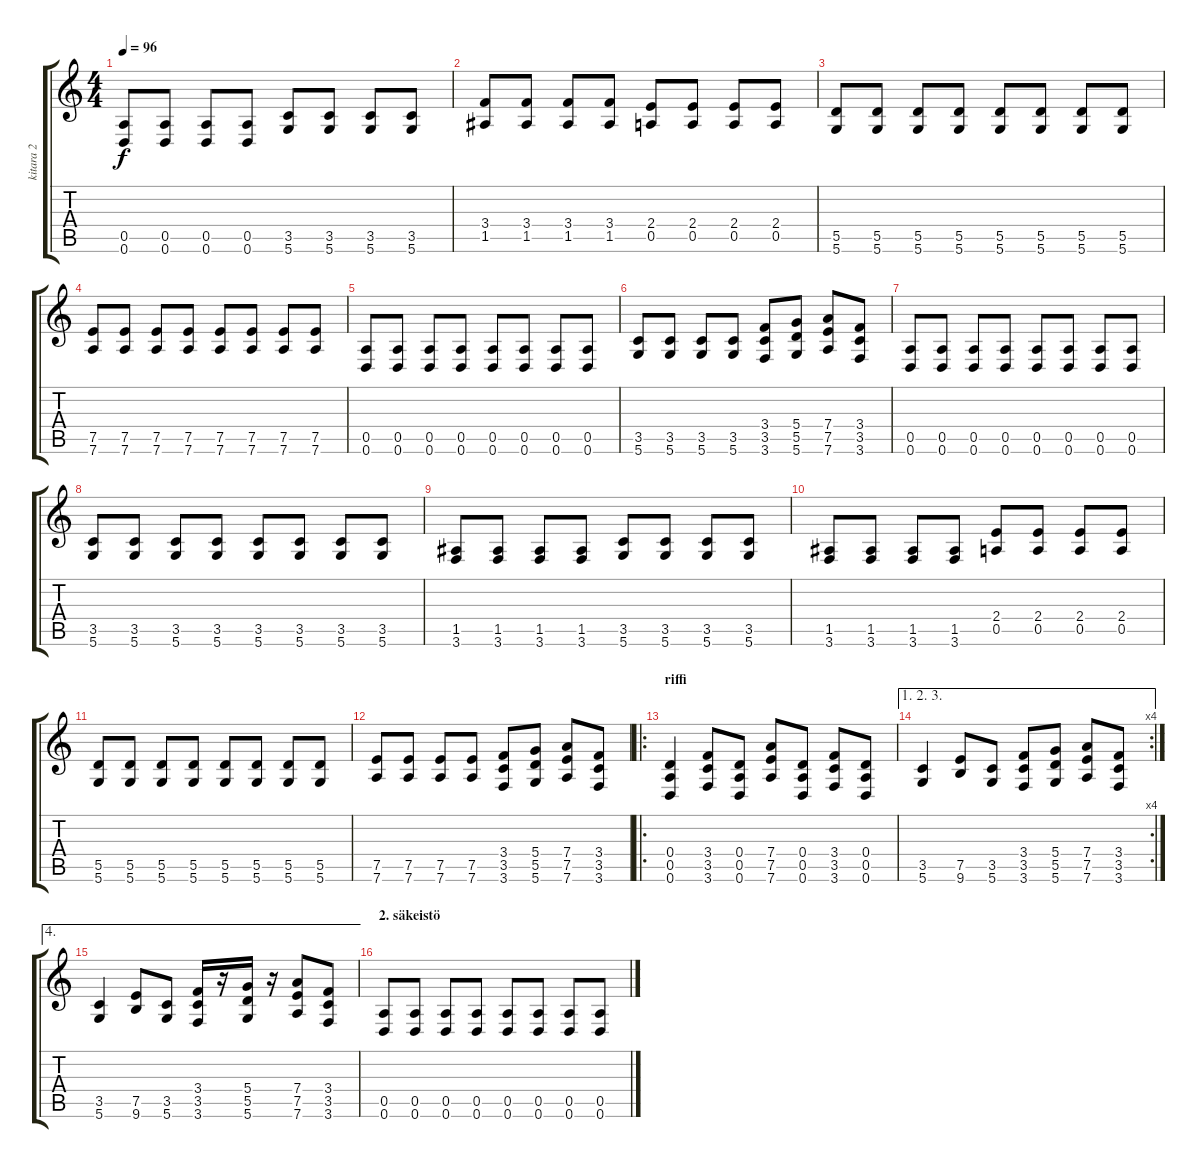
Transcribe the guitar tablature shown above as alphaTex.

\track ("kitara 2" "kitara 2") {instrument acousticguitarsteel}
\staff {score tabs}
\tuning (E4 B3 G3 D3 A2 D2) {hide}
\ts (4 4)
\tempo 96
\clef g2
\ks c
(0.5 0.6).8{dy f} (0.5 0.6).8 (0.5 0.6).8 (0.5 0.6).8 (3.5 5.6).8 (3.5 5.6).8 (3.5 5.6).8 (3.5 5.6).8 |
(3.4 1.5).8 (3.4 1.5).8 (3.4 1.5).8 (3.4 1.5).8 (2.4 0.5).8 (2.4 0.5).8 (2.4 0.5).8 (2.4 0.5).8 |
(5.5 5.6).8 (5.5 5.6).8 (5.5 5.6).8 (5.5 5.6).8 (5.5 5.6).8 (5.5 5.6).8 (5.5 5.6).8 (5.5 5.6).8 |
(7.5 7.6).8 (7.5 7.6).8 (7.5 7.6).8 (7.5 7.6).8 (7.5 7.6).8 (7.5 7.6).8 (7.5 7.6).8 (7.5 7.6).8 |
(0.5 0.6).8 (0.5 0.6).8 (0.5 0.6).8 (0.5 0.6).8 (0.5 0.6).8 (0.5 0.6).8 (0.5 0.6).8 (0.5 0.6).8 |
(3.5 5.6).8 (3.5 5.6).8 (3.5 5.6).8 (3.5 5.6).8 (3.4 3.5 3.6).8 (5.4 5.5 5.6).8 (7.4 7.5 7.6).8 (3.4 3.5 3.6).8 |
(0.5 0.6).8 (0.5 0.6).8 (0.5 0.6).8 (0.5 0.6).8 (0.5 0.6).8 (0.5 0.6).8 (0.5 0.6).8 (0.5 0.6).8 |
(3.5 5.6).8 (3.5 5.6).8 (3.5 5.6).8 (3.5 5.6).8 (3.5 5.6).8 (3.5 5.6).8 (3.5 5.6).8 (3.5 5.6).8 |
(1.5 3.6).8 (1.5 3.6).8 (1.5 3.6).8 (1.5 3.6).8 (3.5 5.6).8 (3.5 5.6).8 (3.5 5.6).8 (3.5 5.6).8 |
(1.5 3.6).8 (1.5 3.6).8 (1.5 3.6).8 (1.5 3.6).8 (2.4 0.5).8 (2.4 0.5).8 (2.4 0.5).8 (2.4 0.5).8 |
(5.5 5.6).8 (5.5 5.6).8 (5.5 5.6).8 (5.5 5.6).8 (5.5 5.6).8 (5.5 5.6).8 (5.5 5.6).8 (5.5 5.6).8 |
(7.5 7.6).8 (7.5 7.6).8 (7.5 7.6).8 (7.5 7.6).8 (3.4 3.5 3.6).8 (5.4 5.5 5.6).8 (7.4 7.5 7.6).8 (3.4 3.5 3.6).8 |
\ro
\section ("" "riffi")
(0.4 0.5 0.6).4 (3.4 3.5 3.6).8 (0.4 0.5 0.6).8 (7.4 7.5 7.6).8 (0.4 0.5 0.6).8 (3.4 3.5 3.6).8 (0.4 0.5 0.6).8 |
\ae (1 2 3)
\rc 4
(3.5 5.6).4 (7.5 9.6).8 (3.5 5.6).8 (3.4 3.5 3.6).8 (5.4 5.5 5.6).8 (7.4 7.5 7.6).8 (3.4 3.5 3.6).8 |
\ae 4
(3.5 5.6).4 (7.5 9.6).8 (3.5 5.6).8 (3.4 3.5 3.6).16 r.16 (5.4 5.5 5.6).16 r.16 (7.4 7.5 7.6).8 (3.4 3.5 3.6).8 |
\section ("" "2. säkeistö")
(0.5 0.6).8{balance 16 instrument distortionguitar} (0.5 0.6).8 (0.5 0.6).8 (0.5 0.6).8 (0.5 0.6).8 (0.5 0.6).8 (0.5 0.6).8 (0.5 0.6).8
